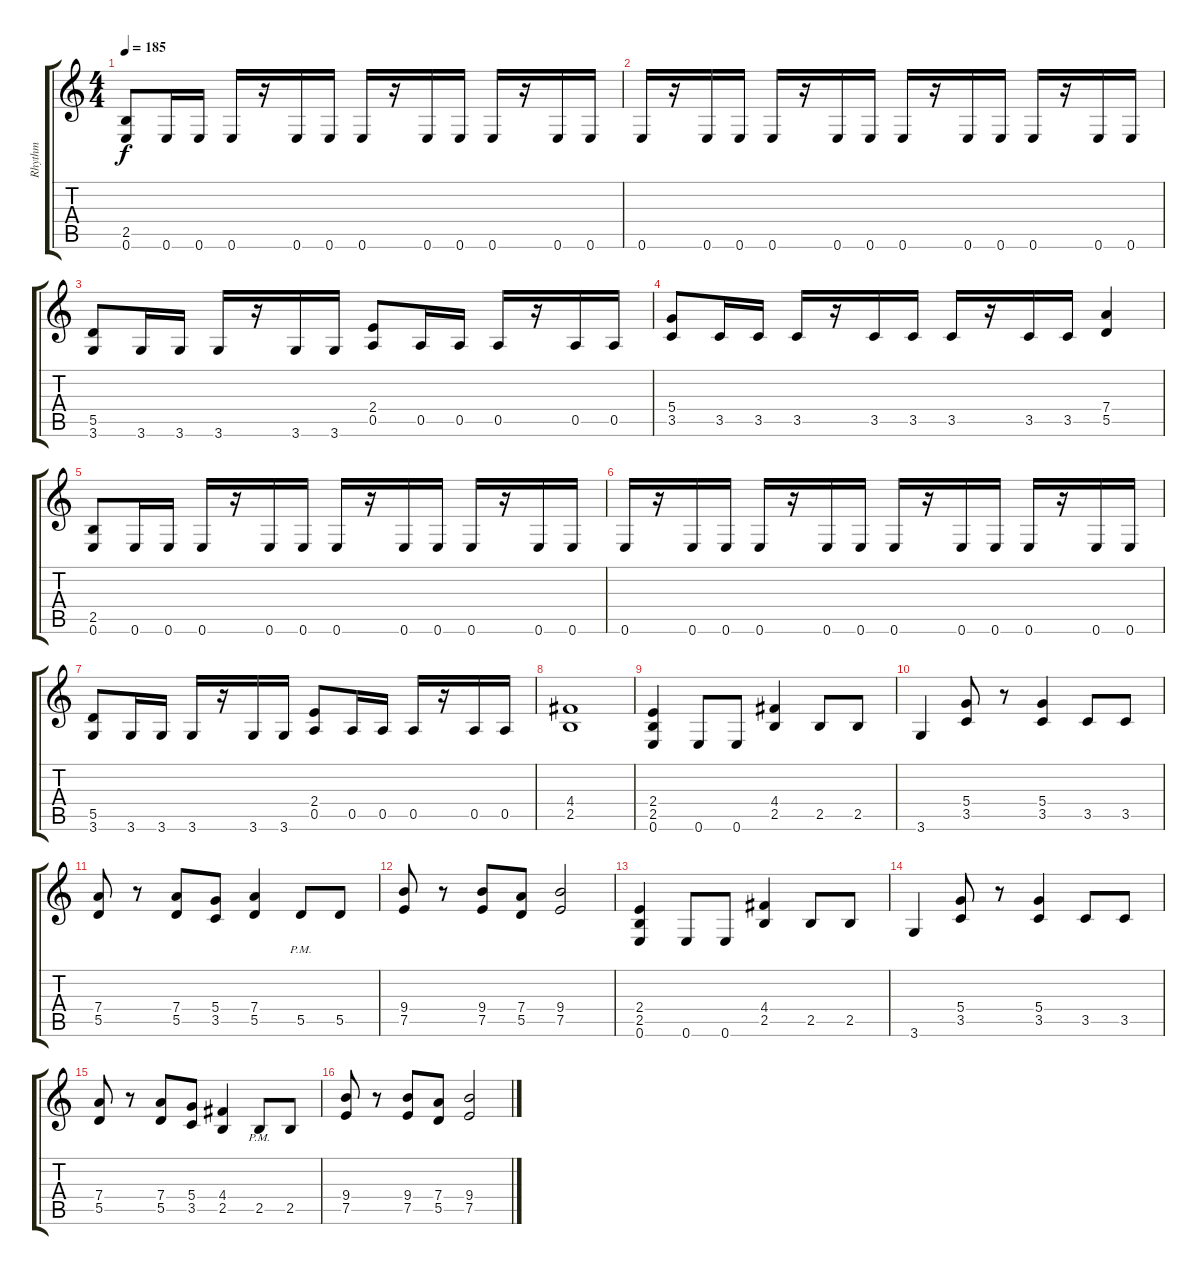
\track ("Rhythm" "Rhythm") {instrument distortionguitar}
\staff {score tabs}
\tuning (E4 B3 G3 D3 A2 E2) {hide}
\ts (4 4)
\tempo 185
\clef g2
\ks c
(2.5 0.6).8{dy f} 0.6.16 0.6.16 0.6.16 r.16 0.6.16 0.6.16 0.6.16 r.16 0.6.16 0.6.16 0.6.16 r.16 0.6.16 0.6.16 |
0.6.16 r.16 0.6.16 0.6.16 0.6.16 r.16 0.6.16 0.6.16 0.6.16 r.16 0.6.16 0.6.16 0.6.16 r.16 0.6.16 0.6.16 |
(5.5 3.6).8 3.6.16 3.6.16 3.6.16 r.16 3.6.16 3.6.16 (2.4 0.5).8 0.5.16 0.5.16 0.5.16 r.16 0.5.16 0.5.16 |
(5.4 3.5).8 3.5.16 3.5.16 3.5.16 r.16 3.5.16 3.5.16 3.5.16 r.16 3.5.16 3.5.16 (7.4 5.5).4 |
(2.5 0.6).8 0.6.16 0.6.16 0.6.16 r.16 0.6.16 0.6.16 0.6.16 r.16 0.6.16 0.6.16 0.6.16 r.16 0.6.16 0.6.16 |
0.6.16 r.16 0.6.16 0.6.16 0.6.16 r.16 0.6.16 0.6.16 0.6.16 r.16 0.6.16 0.6.16 0.6.16 r.16 0.6.16 0.6.16 |
(5.5 3.6).8 3.6.16 3.6.16 3.6.16 r.16 3.6.16 3.6.16 (2.4 0.5).8 0.5.16 0.5.16 0.5.16 r.16 0.5.16 0.5.16 |
(4.4 2.5).1 |
(2.4 2.5 0.6).4 0.6.8 0.6.8 (4.4 2.5).4 2.5.8 2.5.8 |
3.6.4 (5.4 3.5).8 r.8 (5.4 3.5).4 3.5.8 3.5.8 |
(7.4 5.5).8 r.8 (7.4 5.5).8 (5.4 3.5).8 (7.4 5.5).4 5.5{pm}.8 5.5.8 |
(9.4 7.5).8 r.8 (9.4 7.5).8 (7.4 5.5).8 (9.4 7.5).2 |
(2.4 2.5 0.6).4 0.6.8 0.6.8 (4.4 2.5).4 2.5.8 2.5.8 |
3.6.4 (5.4 3.5).8 r.8 (5.4 3.5).4 3.5.8 3.5.8 |
(7.4 5.5).8 r.8 (7.4 5.5).8 (5.4 3.5).8 (4.4 2.5).4 2.5{pm}.8 2.5.8 |
(9.4 7.5).8 r.8 (9.4 7.5).8 (7.4 5.5).8 (9.4 7.5).2
